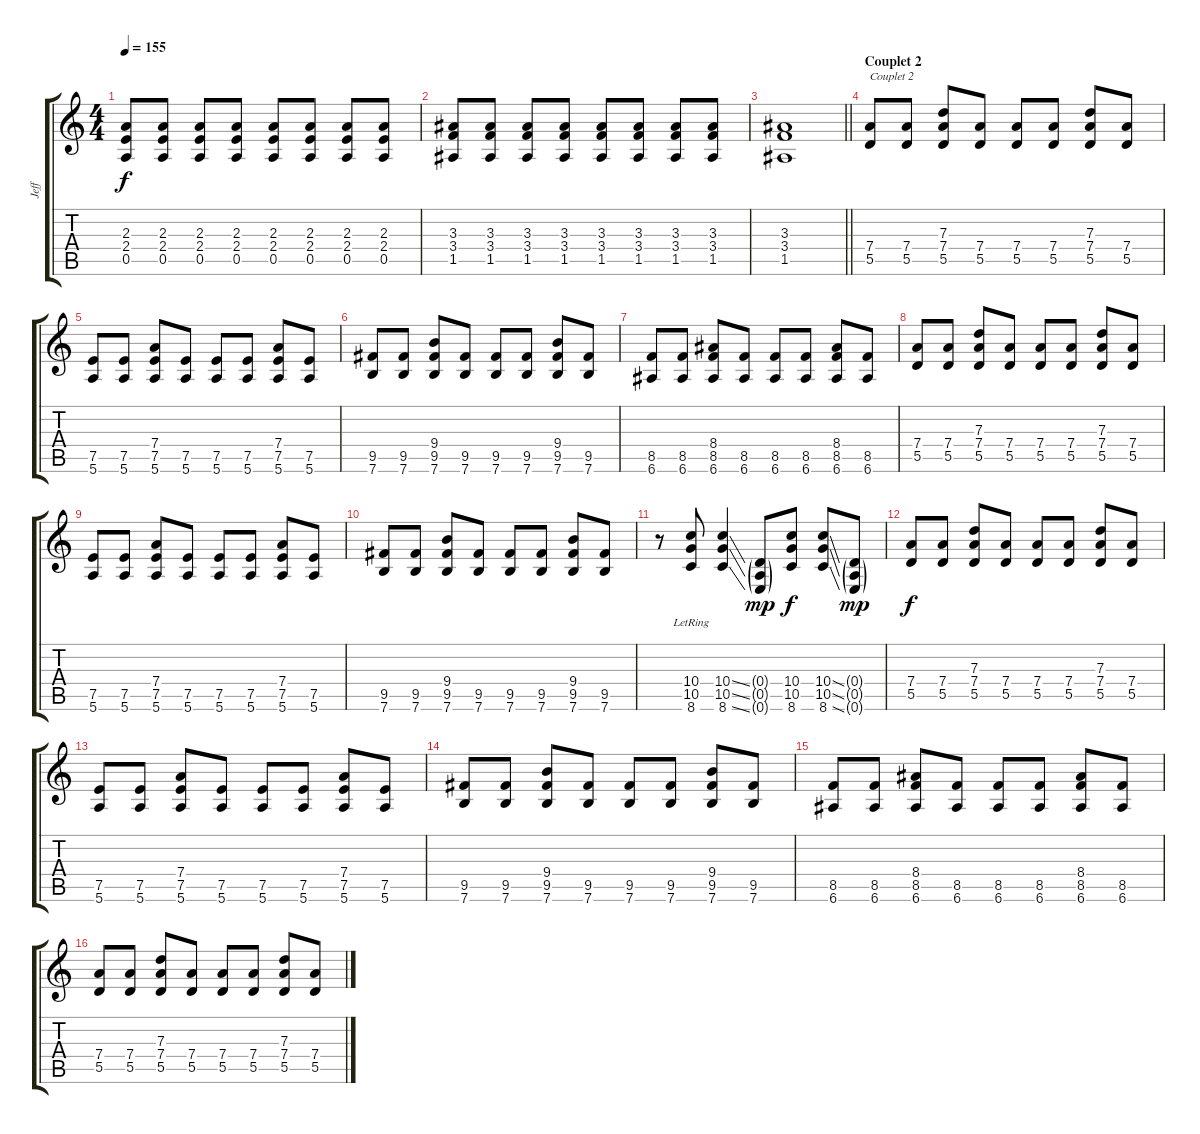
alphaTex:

\track ("Jeff" "Jeff") {instrument overdrivenguitar}
\staff {score tabs}
\tuning (E4 B3 G3 D3 A2 E2) {hide}
\ts (4 4)
\tempo 155
\clef g2
\ks c
(2.3 2.4 0.5).8{dy f} (2.3 2.4 0.5).8 (2.3 2.4 0.5).8 (2.3 2.4 0.5).8 (2.3 2.4 0.5).8 (2.3 2.4 0.5).8 (2.3 2.4 0.5).8 (2.3 2.4 0.5).8 |
(3.3 3.4 1.5).8 (3.3 3.4 1.5).8 (3.3 3.4 1.5).8 (3.3 3.4 1.5).8 (3.3 3.4 1.5).8 (3.3 3.4 1.5).8 (3.3 3.4 1.5).8 (3.3 3.4 1.5).8 |
\barLineRight lightlight
(3.3 3.4 1.5).1 |
\section ("" "Couplet 2")
(7.4 5.5).8{txt "Couplet 2" instrument electricguitarmuted} (7.4 5.5).8 (7.3 7.4 5.5).8{instrument distortionguitar} (7.4 5.5).8{instrument electricguitarmuted} (7.4 5.5).8 (7.4 5.5).8 (7.3 7.4 5.5).8{instrument overdrivenguitar} (7.4 5.5).8{instrument electricguitarmuted} |
(7.5 5.6).8{instrument electricguitarmuted} (7.5 5.6).8 (7.4 7.5 5.6).8{instrument distortionguitar} (7.5 5.6).8{instrument electricguitarmuted} (7.5 5.6).8 (7.5 5.6).8 (7.4 7.5 5.6).8{instrument overdrivenguitar} (7.5 5.6).8{instrument electricguitarmuted} |
(9.5 7.6).8{instrument electricguitarmuted} (9.5 7.6).8 (9.4 9.5 7.6).8{instrument distortionguitar} (9.5 7.6).8{instrument electricguitarmuted} (9.5 7.6).8 (9.5 7.6).8 (9.4 9.5 7.6).8{instrument overdrivenguitar} (9.5 7.6).8{instrument electricguitarmuted} |
(8.5 6.6).8{instrument electricguitarmuted} (8.5 6.6).8 (8.4 8.5 6.6).8{instrument distortionguitar} (8.5 6.6).8{instrument electricguitarmuted} (8.5 6.6).8 (8.5 6.6).8 (8.4 8.5 6.6).8{instrument overdrivenguitar} (8.5 6.6).8{instrument electricguitarmuted} |
(7.4 5.5).8{instrument electricguitarmuted} (7.4 5.5).8 (7.3 7.4 5.5).8{instrument distortionguitar} (7.4 5.5).8{instrument electricguitarmuted} (7.4 5.5).8 (7.4 5.5).8 (7.3 7.4 5.5).8{instrument overdrivenguitar} (7.4 5.5).8{instrument electricguitarmuted} |
(7.5 5.6).8{instrument electricguitarmuted} (7.5 5.6).8 (7.4 7.5 5.6).8{instrument distortionguitar} (7.5 5.6).8{instrument electricguitarmuted} (7.5 5.6).8 (7.5 5.6).8 (7.4 7.5 5.6).8{instrument overdrivenguitar} (7.5 5.6).8{instrument electricguitarmuted} |
(9.5 7.6).8{instrument electricguitarmuted} (9.5 7.6).8 (9.4 9.5 7.6).8{instrument distortionguitar} (9.5 7.6).8{instrument electricguitarmuted} (9.5 7.6).8 (9.5 7.6).8 (9.4 9.5 7.6).8{instrument overdrivenguitar} (9.5 7.6).8{instrument electricguitarmuted} |
r.8 (10.4{lr} 10.5{lr} 8.6).8 (10.4{ss} 10.5{ss} 8.6{ss}).4 (0.4{g} 0.5{g} 0.6{g}).8{dy mp} (10.4 10.5 8.6).8{dy f} (10.4{ss} 10.5{ss} 8.6{ss}).8 (0.4{g} 0.5{g} 0.6{g}).8{dy mp} |
(7.4 5.5).8{dy f instrument electricguitarmuted} (7.4 5.5).8 (7.3 7.4 5.5).8{instrument distortionguitar} (7.4 5.5).8{instrument electricguitarmuted} (7.4 5.5).8 (7.4 5.5).8 (7.3 7.4 5.5).8{instrument overdrivenguitar} (7.4 5.5).8{instrument electricguitarmuted} |
(7.5 5.6).8{instrument electricguitarmuted} (7.5 5.6).8 (7.4 7.5 5.6).8{instrument distortionguitar} (7.5 5.6).8{instrument electricguitarmuted} (7.5 5.6).8 (7.5 5.6).8 (7.4 7.5 5.6).8{instrument overdrivenguitar} (7.5 5.6).8{instrument electricguitarmuted} |
(9.5 7.6).8{instrument electricguitarmuted} (9.5 7.6).8 (9.4 9.5 7.6).8{instrument distortionguitar} (9.5 7.6).8{instrument electricguitarmuted} (9.5 7.6).8 (9.5 7.6).8 (9.4 9.5 7.6).8{instrument overdrivenguitar} (9.5 7.6).8{instrument electricguitarmuted} |
(8.5 6.6).8{instrument electricguitarmuted} (8.5 6.6).8 (8.4 8.5 6.6).8{instrument distortionguitar} (8.5 6.6).8{instrument electricguitarmuted} (8.5 6.6).8 (8.5 6.6).8 (8.4 8.5 6.6).8{instrument overdrivenguitar} (8.5 6.6).8{instrument electricguitarmuted} |
(7.4 5.5).8{instrument electricguitarmuted} (7.4 5.5).8{txt ""} (7.3 7.4 5.5).8{instrument distortionguitar} (7.4 5.5).8{instrument electricguitarmuted} (7.4 5.5).8 (7.4 5.5).8 (7.3 7.4 5.5).8{instrument overdrivenguitar} (7.4 5.5).8{instrument electricguitarmuted}
